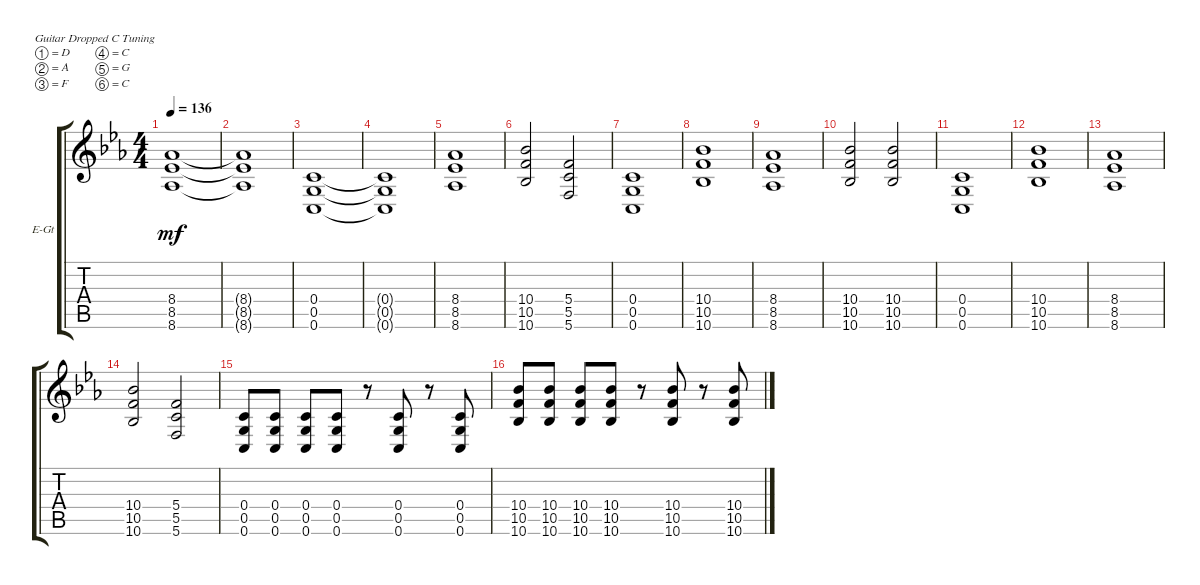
\defaultSystemsLayout 4
\bracketExtendMode groupsimilarinstruments
\firstSystemTrackNameOrientation horizontal
\otherSystemsTrackNameOrientation horizontal
\track ("Rhythm/R Channel" "E-Gt") {instrument distortionguitar}
\staff {score tabs}
\tuning (D4 A3 F3 C3 G2 C2)
\ts (4 4)
\tempo 136
\clef g2
\ks cminor
(8.6 8.5 8.4).1{dy mf} |
(8.4{t} 8.5{t} 8.6{t}).1 |
(0.6 0.5 0.4).1 |
(0.4{t} 0.5{t} 0.6{t}).1 |
(8.6 8.5 8.4).1 |
(10.5 10.6 10.4).2 (5.5 5.4 5.6).2 |
(0.6 0.5 0.4).1 |
(10.4 10.5 10.6).1 |
(8.6 8.5 8.4).1 |
(10.6 10.5 10.4).2 (10.4 10.5 10.6).2 |
(0.4 0.5 0.6).1 |
(10.6 10.5 10.4).1 |
(8.6 8.5 8.4).1 |
(10.4 10.5 10.6).2 (5.4 5.5 5.6).2 |
(0.4 0.5 0.6).8 (0.4 0.5 0.6).8 (0.6 0.5 0.4).8 (0.6 0.5 0.4).8 r.8 (0.6 0.5 0.4).8 r.8 (0.6 0.5 0.4).8 |
(10.6 10.5 10.4).8 (10.6 10.5 10.4).8 (10.6 10.5 10.4).8 (10.6 10.5 10.4).8 r.8 (10.6 10.5 10.4).8 r.8 (10.6 10.5 10.4).8
